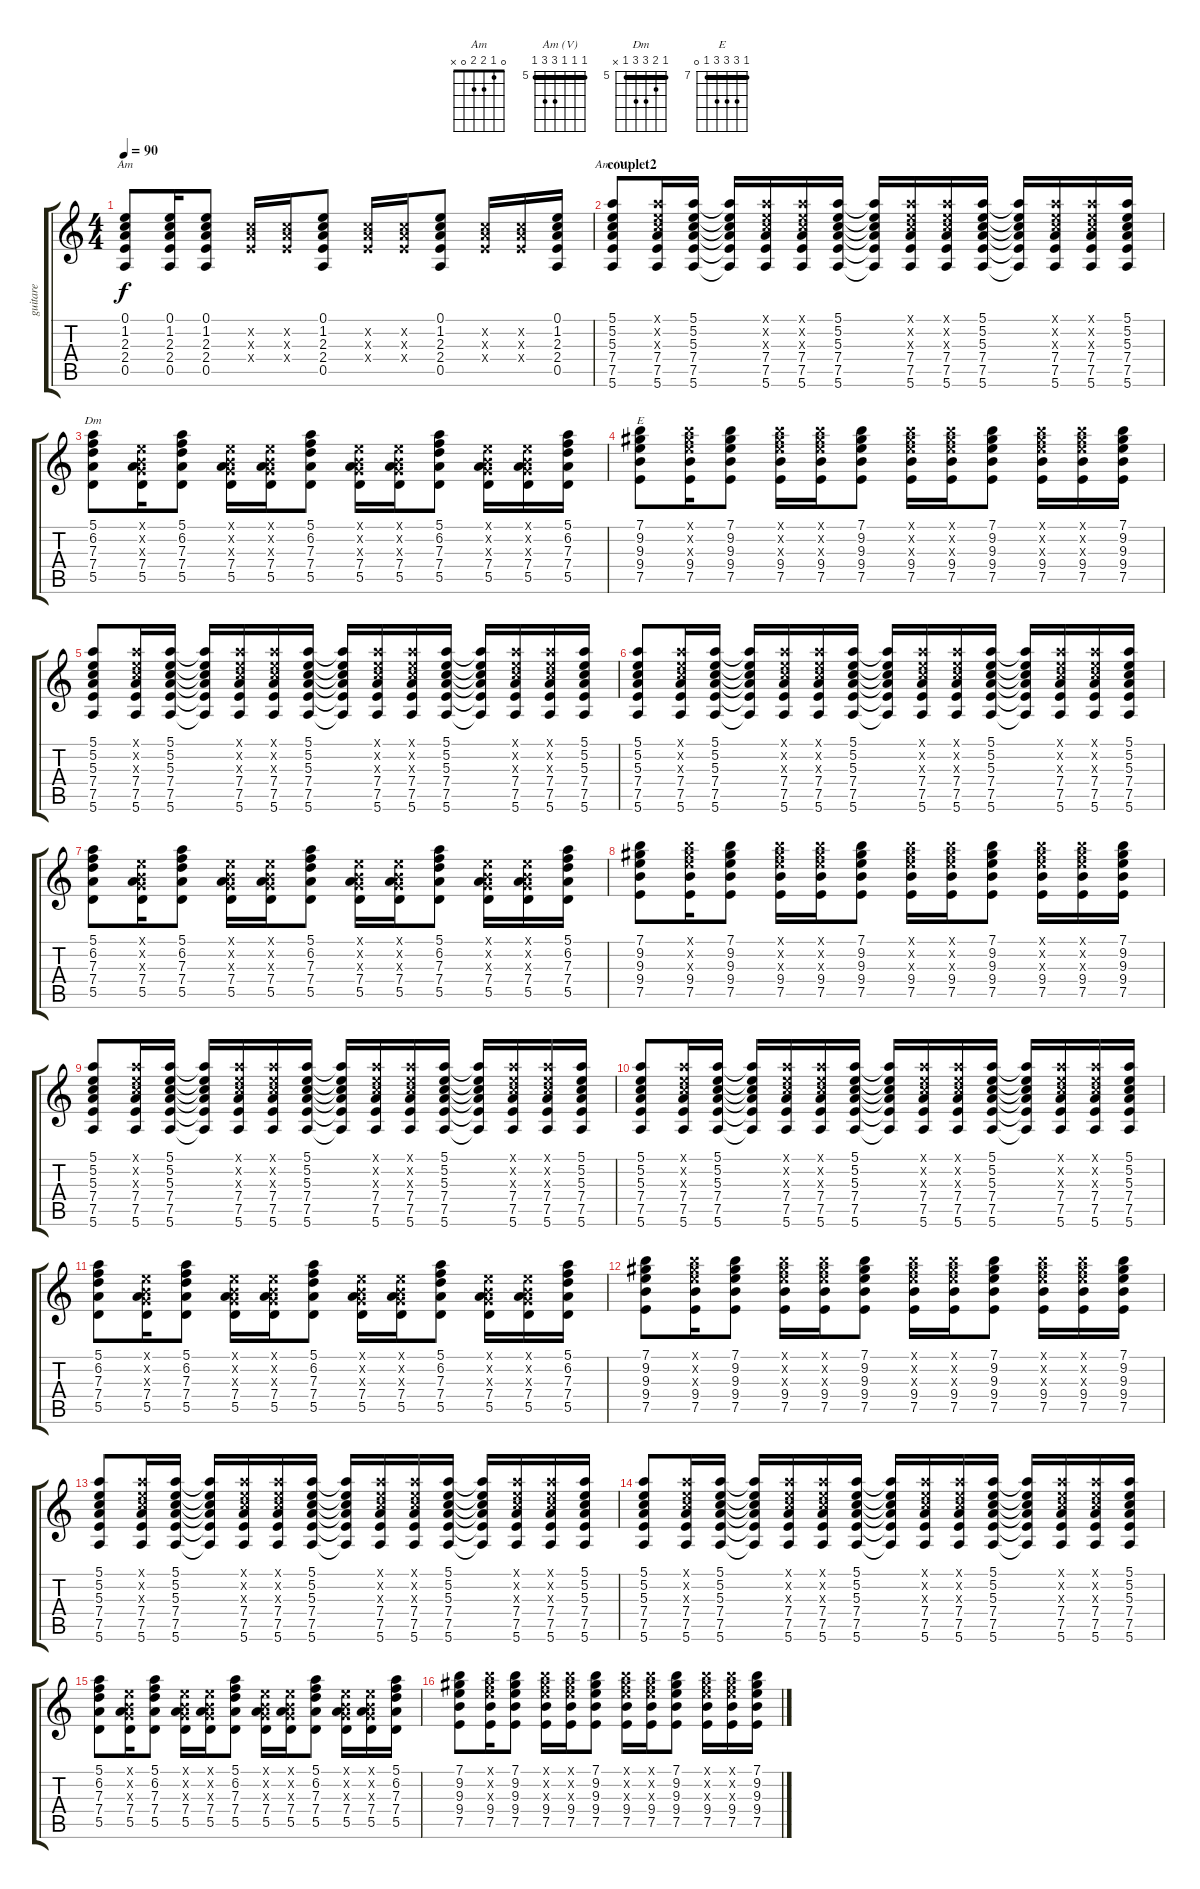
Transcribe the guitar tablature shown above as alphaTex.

\track ("guitare" "guitare") {instrument acousticguitarnylon}
\staff {score tabs}
\tuning (E4 B3 G3 D3 A2 E2) {hide}
\chord ("Am" 0 1 2 2 0 x)
\chord ("Am (V)" 5 5 5 7 7 5) {firstfret 5 barre 5}
\chord ("Dm" 5 6 7 7 5 x) {firstfret 5 barre 5}
\chord ("E" 7 9 9 9 7 0) {firstfret 7 barre 7}
\ts (4 4)
\tempo 90
\clef g2
\ks aminor
(0.1 1.2 2.3 2.4 0.5).8{ch "Am" dy f} (0.1 1.2 2.3 2.4 0.5).16 (0.1 1.2 2.3 2.4 0.5).8 (1.2{x} 2.3{x} 2.4{x}).16 (1.2{x} 2.3{x} 2.4{x}).16 (0.1 1.2 2.3 2.4 0.5).8 (1.2{x} 2.3{x} 2.4{x}).16 (1.2{x} 2.3{x} 2.4{x}).16 (0.1 1.2 2.3 2.4 0.5).8 (1.2{x} 2.3{x} 2.4{x}).16 (1.2{x} 2.3{x} 2.4{x}).16 (0.1 1.2 2.3 2.4 0.5).16 |
\section ("" "couplet2")
(5.1 5.2 5.3 7.4 7.5 5.6).8{ch "Am (V)"} (5.1{x} 5.2{x} 5.3{x} 7.4 7.5 5.6).16 (5.1 5.2 5.3 7.4 7.5 5.6).16 (5.1{t} 5.2{t} 5.3{t} 7.4{t} 7.5{t} 5.6{t}).16 (5.1{x} 5.2{x} 5.3{x} 7.4 7.5 5.6).16 (5.1{x} 5.2{x} 5.3{x} 7.4 7.5 5.6).16 (5.1 5.2 5.3 7.4 7.5 5.6).16 (5.1{t} 5.2{t} 5.3{t} 7.4{t} 7.5{t} 5.6{t}).16 (5.1{x} 5.2{x} 5.3{x} 7.4 7.5 5.6).16 (5.1{x} 5.2{x} 5.3{x} 7.4 7.5 5.6).16 (5.1 5.2 5.3 7.4 7.5 5.6).16 (5.1{t} 5.2{t} 5.3{t} 7.4{t} 7.5{t} 5.6{t}).16 (5.1{x} 5.2{x} 5.3{x} 7.4 7.5 5.6).16 (5.1{x} 5.2{x} 5.3{x} 7.4 7.5 5.6).16 (5.1 5.2 5.3 7.4 7.5 5.6).16 |
(5.1 6.2 7.3 7.4 5.5).8{ch "Dm"} (0.1{x} 0.2{x} 0.3{x} 7.4 5.5).16 (5.1 6.2 7.3 7.4 5.5).8 (0.1{x} 0.2{x} 0.3{x} 7.4 5.5).16 (0.1{x} 0.2{x} 0.3{x} 7.4 5.5).16 (5.1 6.2 7.3 7.4 5.5).8 (0.1{x} 0.2{x} 0.3{x} 7.4 5.5).16 (0.1{x} 0.2{x} 0.3{x} 7.4 5.5).16 (5.1 6.2 7.3 7.4 5.5).8 (0.1{x} 0.2{x} 0.3{x} 7.4 5.5).16 (0.1{x} 0.2{x} 0.3{x} 7.4 5.5).16 (5.1 6.2 7.3 7.4 5.5).16 |
(7.1 9.2 9.3 9.4 7.5).8{ch "E"} (7.1{x} 9.2{x} 9.3{x} 9.4 7.5).16 (7.1 9.2 9.3 9.4 7.5).8 (7.1{x} 9.2{x} 9.3{x} 9.4 7.5).16 (7.1{x} 9.2{x} 9.3{x} 9.4 7.5).16 (7.1 9.2 9.3 9.4 7.5).8 (7.1{x} 9.2{x} 9.3{x} 9.4 7.5).16 (7.1{x} 9.2{x} 9.3{x} 9.4 7.5).16 (7.1 9.2 9.3 9.4 7.5).8 (7.1{x} 9.2{x} 9.3{x} 9.4 7.5).16 (7.1{x} 9.2{x} 9.3{x} 9.4 7.5).16 (7.1 9.2 9.3 9.4 7.5).16 |
(5.1 5.2 5.3 7.4 7.5 5.6).8 (5.1{x} 5.2{x} 5.3{x} 7.4 7.5 5.6).16 (5.1 5.2 5.3 7.4 7.5 5.6).16 (5.1{t} 5.2{t} 5.3{t} 7.4{t} 7.5{t} 5.6{t}).16 (5.1{x} 5.2{x} 5.3{x} 7.4 7.5 5.6).16 (5.1{x} 5.2{x} 5.3{x} 7.4 7.5 5.6).16 (5.1 5.2 5.3 7.4 7.5 5.6).16 (5.1{t} 5.2{t} 5.3{t} 7.4{t} 7.5{t} 5.6{t}).16 (5.1{x} 5.2{x} 5.3{x} 7.4 7.5 5.6).16 (5.1{x} 5.2{x} 5.3{x} 7.4 7.5 5.6).16 (5.1 5.2 5.3 7.4 7.5 5.6).16 (5.1{t} 5.2{t} 5.3{t} 7.4{t} 7.5{t} 5.6{t}).16 (5.1{x} 5.2{x} 5.3{x} 7.4 7.5 5.6).16 (5.1{x} 5.2{x} 5.3{x} 7.4 7.5 5.6).16 (5.1 5.2 5.3 7.4 7.5 5.6).16 |
(5.1 5.2 5.3 7.4 7.5 5.6).8 (5.1{x} 5.2{x} 5.3{x} 7.4 7.5 5.6).16 (5.1 5.2 5.3 7.4 7.5 5.6).16 (5.1{t} 5.2{t} 5.3{t} 7.4{t} 7.5{t} 5.6{t}).16 (5.1{x} 5.2{x} 5.3{x} 7.4 7.5 5.6).16 (5.1{x} 5.2{x} 5.3{x} 7.4 7.5 5.6).16 (5.1 5.2 5.3 7.4 7.5 5.6).16 (5.1{t} 5.2{t} 5.3{t} 7.4{t} 7.5{t} 5.6{t}).16 (5.1{x} 5.2{x} 5.3{x} 7.4 7.5 5.6).16 (5.1{x} 5.2{x} 5.3{x} 7.4 7.5 5.6).16 (5.1 5.2 5.3 7.4 7.5 5.6).16 (5.1{t} 5.2{t} 5.3{t} 7.4{t} 7.5{t} 5.6{t}).16 (5.1{x} 5.2{x} 5.3{x} 7.4 7.5 5.6).16 (5.1{x} 5.2{x} 5.3{x} 7.4 7.5 5.6).16 (5.1 5.2 5.3 7.4 7.5 5.6).16 |
(5.1 6.2 7.3 7.4 5.5).8 (0.1{x} 0.2{x} 0.3{x} 7.4 5.5).16 (5.1 6.2 7.3 7.4 5.5).8 (0.1{x} 0.2{x} 0.3{x} 7.4 5.5).16 (0.1{x} 0.2{x} 0.3{x} 7.4 5.5).16 (5.1 6.2 7.3 7.4 5.5).8 (0.1{x} 0.2{x} 0.3{x} 7.4 5.5).16 (0.1{x} 0.2{x} 0.3{x} 7.4 5.5).16 (5.1 6.2 7.3 7.4 5.5).8 (0.1{x} 0.2{x} 0.3{x} 7.4 5.5).16 (0.1{x} 0.2{x} 0.3{x} 7.4 5.5).16 (5.1 6.2 7.3 7.4 5.5).16 |
(7.1 9.2 9.3 9.4 7.5).8 (7.1{x} 9.2{x} 9.3{x} 9.4 7.5).16 (7.1 9.2 9.3 9.4 7.5).8 (7.1{x} 9.2{x} 9.3{x} 9.4 7.5).16 (7.1{x} 9.2{x} 9.3{x} 9.4 7.5).16 (7.1 9.2 9.3 9.4 7.5).8 (7.1{x} 9.2{x} 9.3{x} 9.4 7.5).16 (7.1{x} 9.2{x} 9.3{x} 9.4 7.5).16 (7.1 9.2 9.3 9.4 7.5).8 (7.1{x} 9.2{x} 9.3{x} 9.4 7.5).16 (7.1{x} 9.2{x} 9.3{x} 9.4 7.5).16 (7.1 9.2 9.3 9.4 7.5).16 |
(5.1 5.2 5.3 7.4 7.5 5.6).8 (5.1{x} 5.2{x} 5.3{x} 7.4 7.5 5.6).16 (5.1 5.2 5.3 7.4 7.5 5.6).16 (5.1{t} 5.2{t} 5.3{t} 7.4{t} 7.5{t} 5.6{t}).16 (5.1{x} 5.2{x} 5.3{x} 7.4 7.5 5.6).16 (5.1{x} 5.2{x} 5.3{x} 7.4 7.5 5.6).16 (5.1 5.2 5.3 7.4 7.5 5.6).16 (5.1{t} 5.2{t} 5.3{t} 7.4{t} 7.5{t} 5.6{t}).16 (5.1{x} 5.2{x} 5.3{x} 7.4 7.5 5.6).16 (5.1{x} 5.2{x} 5.3{x} 7.4 7.5 5.6).16 (5.1 5.2 5.3 7.4 7.5 5.6).16 (5.1{t} 5.2{t} 5.3{t} 7.4{t} 7.5{t} 5.6{t}).16 (5.1{x} 5.2{x} 5.3{x} 7.4 7.5 5.6).16 (5.1{x} 5.2{x} 5.3{x} 7.4 7.5 5.6).16 (5.1 5.2 5.3 7.4 7.5 5.6).16 |
(5.1 5.2 5.3 7.4 7.5 5.6).8 (5.1{x} 5.2{x} 5.3{x} 7.4 7.5 5.6).16 (5.1 5.2 5.3 7.4 7.5 5.6).16 (5.1{t} 5.2{t} 5.3{t} 7.4{t} 7.5{t} 5.6{t}).16 (5.1{x} 5.2{x} 5.3{x} 7.4 7.5 5.6).16 (5.1{x} 5.2{x} 5.3{x} 7.4 7.5 5.6).16 (5.1 5.2 5.3 7.4 7.5 5.6).16 (5.1{t} 5.2{t} 5.3{t} 7.4{t} 7.5{t} 5.6{t}).16 (5.1{x} 5.2{x} 5.3{x} 7.4 7.5 5.6).16 (5.1{x} 5.2{x} 5.3{x} 7.4 7.5 5.6).16 (5.1 5.2 5.3 7.4 7.5 5.6).16 (5.1{t} 5.2{t} 5.3{t} 7.4{t} 7.5{t} 5.6{t}).16 (5.1{x} 5.2{x} 5.3{x} 7.4 7.5 5.6).16 (5.1{x} 5.2{x} 5.3{x} 7.4 7.5 5.6).16 (5.1 5.2 5.3 7.4 7.5 5.6).16 |
(5.1 6.2 7.3 7.4 5.5).8 (0.1{x} 0.2{x} 0.3{x} 7.4 5.5).16 (5.1 6.2 7.3 7.4 5.5).8 (0.1{x} 0.2{x} 0.3{x} 7.4 5.5).16 (0.1{x} 0.2{x} 0.3{x} 7.4 5.5).16 (5.1 6.2 7.3 7.4 5.5).8 (0.1{x} 0.2{x} 0.3{x} 7.4 5.5).16 (0.1{x} 0.2{x} 0.3{x} 7.4 5.5).16 (5.1 6.2 7.3 7.4 5.5).8 (0.1{x} 0.2{x} 0.3{x} 7.4 5.5).16 (0.1{x} 0.2{x} 0.3{x} 7.4 5.5).16 (5.1 6.2 7.3 7.4 5.5).16 |
(7.1 9.2 9.3 9.4 7.5).8 (7.1{x} 9.2{x} 9.3{x} 9.4 7.5).16 (7.1 9.2 9.3 9.4 7.5).8 (7.1{x} 9.2{x} 9.3{x} 9.4 7.5).16 (7.1{x} 9.2{x} 9.3{x} 9.4 7.5).16 (7.1 9.2 9.3 9.4 7.5).8 (7.1{x} 9.2{x} 9.3{x} 9.4 7.5).16 (7.1{x} 9.2{x} 9.3{x} 9.4 7.5).16 (7.1 9.2 9.3 9.4 7.5).8 (7.1{x} 9.2{x} 9.3{x} 9.4 7.5).16 (7.1{x} 9.2{x} 9.3{x} 9.4 7.5).16 (7.1 9.2 9.3 9.4 7.5).16 |
(5.1 5.2 5.3 7.4 7.5 5.6).8 (5.1{x} 5.2{x} 5.3{x} 7.4 7.5 5.6).16 (5.1 5.2 5.3 7.4 7.5 5.6).16 (5.1{t} 5.2{t} 5.3{t} 7.4{t} 7.5{t} 5.6{t}).16 (5.1{x} 5.2{x} 5.3{x} 7.4 7.5 5.6).16 (5.1{x} 5.2{x} 5.3{x} 7.4 7.5 5.6).16 (5.1 5.2 5.3 7.4 7.5 5.6).16 (5.1{t} 5.2{t} 5.3{t} 7.4{t} 7.5{t} 5.6{t}).16 (5.1{x} 5.2{x} 5.3{x} 7.4 7.5 5.6).16 (5.1{x} 5.2{x} 5.3{x} 7.4 7.5 5.6).16 (5.1 5.2 5.3 7.4 7.5 5.6).16 (5.1{t} 5.2{t} 5.3{t} 7.4{t} 7.5{t} 5.6{t}).16 (5.1{x} 5.2{x} 5.3{x} 7.4 7.5 5.6).16 (5.1{x} 5.2{x} 5.3{x} 7.4 7.5 5.6).16 (5.1 5.2 5.3 7.4 7.5 5.6).16 |
(5.1 5.2 5.3 7.4 7.5 5.6).8 (5.1{x} 5.2{x} 5.3{x} 7.4 7.5 5.6).16 (5.1 5.2 5.3 7.4 7.5 5.6).16 (5.1{t} 5.2{t} 5.3{t} 7.4{t} 7.5{t} 5.6{t}).16 (5.1{x} 5.2{x} 5.3{x} 7.4 7.5 5.6).16 (5.1{x} 5.2{x} 5.3{x} 7.4 7.5 5.6).16 (5.1 5.2 5.3 7.4 7.5 5.6).16 (5.1{t} 5.2{t} 5.3{t} 7.4{t} 7.5{t} 5.6{t}).16 (5.1{x} 5.2{x} 5.3{x} 7.4 7.5 5.6).16 (5.1{x} 5.2{x} 5.3{x} 7.4 7.5 5.6).16 (5.1 5.2 5.3 7.4 7.5 5.6).16 (5.1{t} 5.2{t} 5.3{t} 7.4{t} 7.5{t} 5.6{t}).16 (5.1{x} 5.2{x} 5.3{x} 7.4 7.5 5.6).16 (5.1{x} 5.2{x} 5.3{x} 7.4 7.5 5.6).16 (5.1 5.2 5.3 7.4 7.5 5.6).16 |
(5.1 6.2 7.3 7.4 5.5).8 (0.1{x} 0.2{x} 0.3{x} 7.4 5.5).16 (5.1 6.2 7.3 7.4 5.5).8 (0.1{x} 0.2{x} 0.3{x} 7.4 5.5).16 (0.1{x} 0.2{x} 0.3{x} 7.4 5.5).16 (5.1 6.2 7.3 7.4 5.5).8 (0.1{x} 0.2{x} 0.3{x} 7.4 5.5).16 (0.1{x} 0.2{x} 0.3{x} 7.4 5.5).16 (5.1 6.2 7.3 7.4 5.5).8 (0.1{x} 0.2{x} 0.3{x} 7.4 5.5).16 (0.1{x} 0.2{x} 0.3{x} 7.4 5.5).16 (5.1 6.2 7.3 7.4 5.5).16 |
(7.1 9.2 9.3 9.4 7.5).8 (7.1{x} 9.2{x} 9.3{x} 9.4 7.5).16 (7.1 9.2 9.3 9.4 7.5).8 (7.1{x} 9.2{x} 9.3{x} 9.4 7.5).16 (7.1{x} 9.2{x} 9.3{x} 9.4 7.5).16 (7.1 9.2 9.3 9.4 7.5).8 (7.1{x} 9.2{x} 9.3{x} 9.4 7.5).16 (7.1{x} 9.2{x} 9.3{x} 9.4 7.5).16 (7.1 9.2 9.3 9.4 7.5).8 (7.1{x} 9.2{x} 9.3{x} 9.4 7.5).16 (7.1{x} 9.2{x} 9.3{x} 9.4 7.5).16 (7.1 9.2 9.3 9.4 7.5).16
